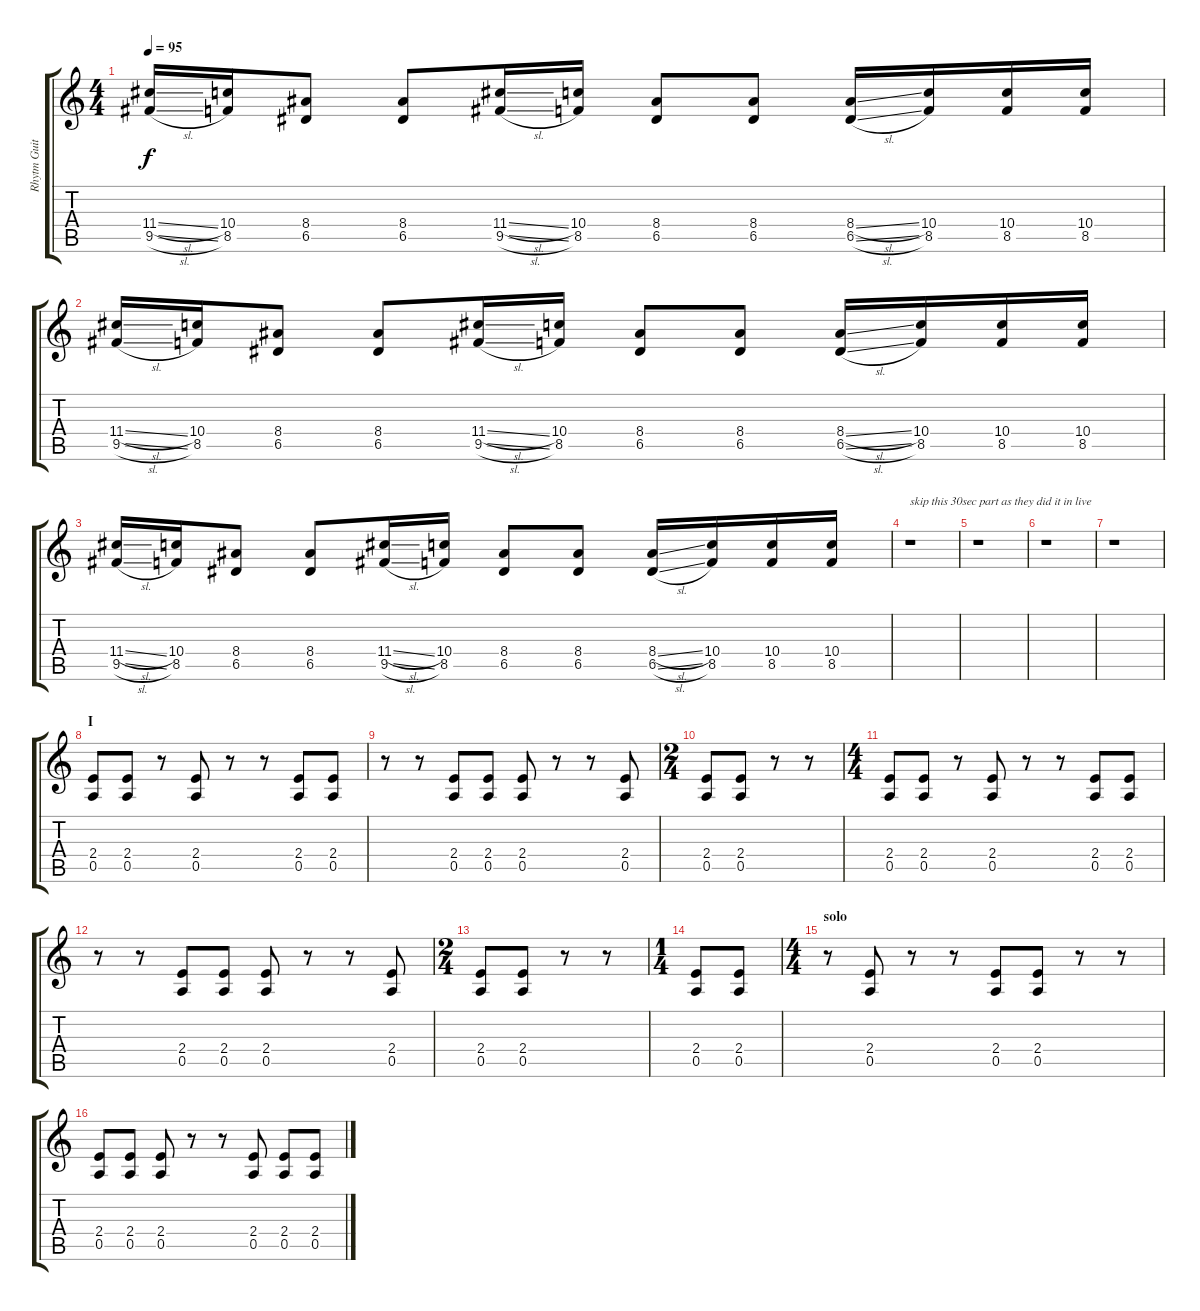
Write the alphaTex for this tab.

\track ("Rhytm Guitar" "Rhytm Guit") {instrument distortionguitar}
\staff {score tabs}
\tuning (E4 B3 G3 D3 A2 E2) {hide}
\ts (4 4)
\tempo 95
\clef g2
\ks c
(11.4{sl} 9.5{sl}).16{dy f} (10.4 8.5).16 (8.4 6.5).8 (8.4 6.5).8 (11.4{sl} 9.5{sl}).16 (10.4 8.5).16 (8.4 6.5).8 (8.4 6.5).8 (8.4{sl} 6.5{sl}).16 (10.4 8.5).16 (10.4 8.5).16 (10.4 8.5).16 |
(11.4{sl} 9.5{sl}).16 (10.4 8.5).16 (8.4 6.5).8 (8.4 6.5).8 (11.4{sl} 9.5{sl}).16 (10.4 8.5).16 (8.4 6.5).8 (8.4 6.5).8 (8.4{sl} 6.5{sl}).16 (10.4 8.5).16 (10.4 8.5).16 (10.4 8.5).16 |
(11.4{sl} 9.5{sl}).16 (10.4 8.5).16 (8.4 6.5).8 (8.4 6.5).8 (11.4{sl} 9.5{sl}).16 (10.4 8.5).16 (8.4 6.5).8 (8.4 6.5).8 (8.4{sl} 6.5{sl}).16 (10.4 8.5).16 (10.4 8.5).16 (10.4 8.5).16 |
r.1{txt "skip this 30sec part as they did it in live"} |
r.1 |
r.1 |
r.1 |
\section ("" "I")
(2.4 0.5).8 (2.4 0.5).8 r.8 (2.4 0.5).8 r.8 r.8 (2.4 0.5).8 (2.4 0.5).8 |
r.8 r.8 (2.4 0.5).8 (2.4 0.5).8 (2.4 0.5).8 r.8 r.8 (2.4 0.5).8 |
\ts (2 4)
(2.4 0.5).8 (2.4 0.5).8 r.8 r.8 |
\ts (4 4)
(2.4 0.5).8 (2.4 0.5).8 r.8 (2.4 0.5).8 r.8 r.8 (2.4 0.5).8 (2.4 0.5).8 |
r.8 r.8 (2.4 0.5).8 (2.4 0.5).8 (2.4 0.5).8 r.8 r.8 (2.4 0.5).8 |
\ts (2 4)
(2.4 0.5).8 (2.4 0.5).8 r.8 r.8 |
\ts (1 4)
(2.4 0.5).8 (2.4 0.5).8 |
\ts (4 4)
\section ("" "solo")
r.8 (2.4 0.5).8 r.8 r.8 (2.4 0.5).8 (2.4 0.5).8 r.8 r.8 |
(2.4 0.5).8 (2.4 0.5).8 (2.4 0.5).8 r.8 r.8 (2.4 0.5).8 (2.4 0.5).8 (2.4 0.5).8
